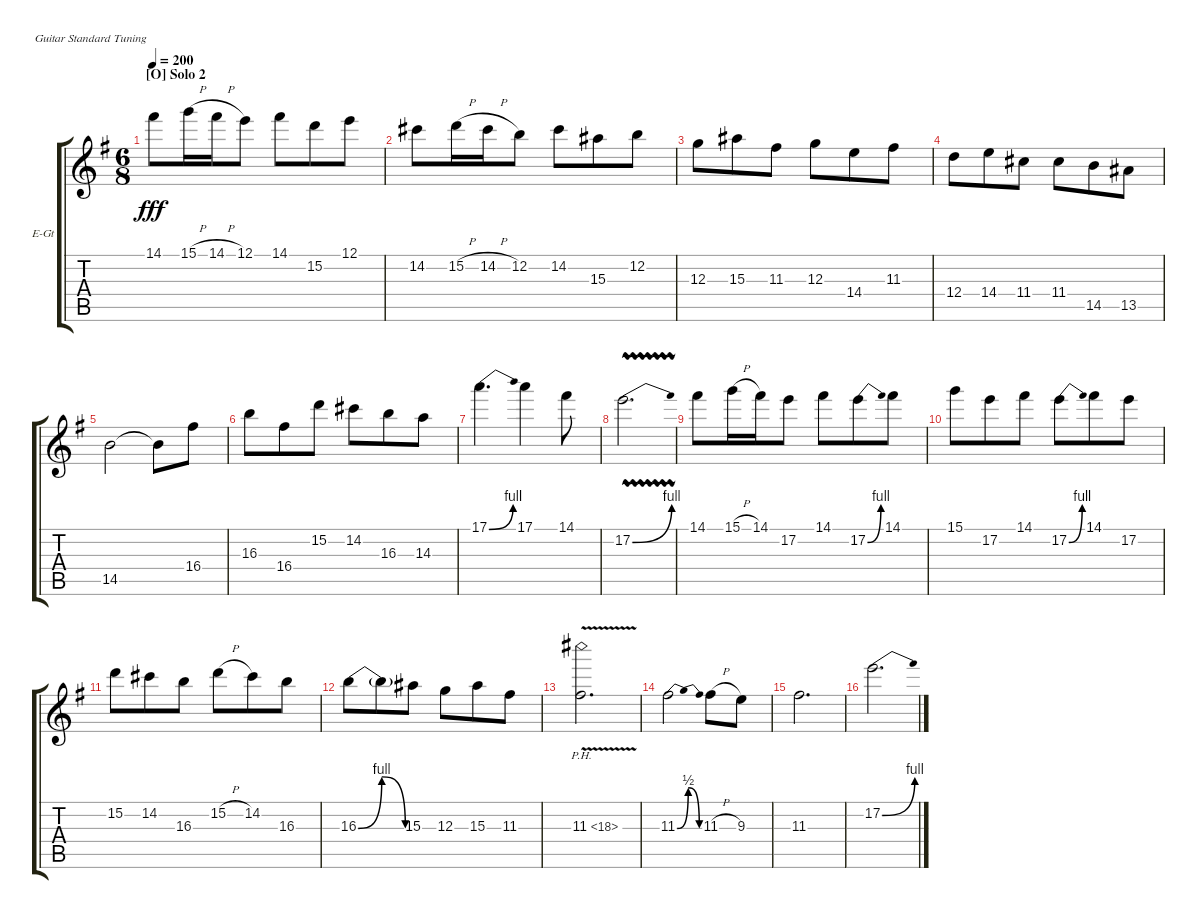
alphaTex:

\bracketExtendMode groupsimilarinstruments
\firstSystemTrackNameOrientation horizontal
\otherSystemsTrackNameOrientation horizontal
\track ("Electric Guitar 2" "E-Gt") {instrument distortionguitar}
\staff {score tabs}
\tuning (E4 B3 G3 D3 A2 E2)
\ts (6 8)
\section ("O" "Solo 2")
\tempo 200
\clef g2
\ks eminor
14.1.8{dy fff} 15.1{h}.16 14.1{h}.16 12.1.8 14.1.8 15.2.8 12.1.8 |
14.2.8 15.2{h}.16 14.2{h}.16 12.2.8 14.2.8 15.3.8 12.2.8 |
12.3.8 15.3.8 11.3.8 12.3.8 14.4.8 11.3.8 |
12.4.8 14.4.8 11.4.8 11.4.8 14.5.8 13.5.8 |
14.5.2 14.5{t}.8 16.4.8 |
16.3.8 16.4.8 15.2.8 14.2.8 16.3.8 14.3.8 |
17.1{be (bend 0 0 15 4)}.4{d} 17.1.4 14.1.8 |
17.2{be (bend 0 0 15 4) vw}.2{d} |
14.1.8 15.1{h}.16 14.1.16 17.2.8 14.1.8 17.2{be (bend 0 0 15 4)}.8 14.1.8 |
15.1.8 17.2.8 14.1.8 17.2{be (bend 0 0 15 4)}.8 14.1.8 17.2.8 |
15.2.8 14.2.8 16.3.8 15.2{h}.8 14.2.8 16.3.8 |
16.3{be (bendrelease 0 0 10.2 4 20.4 4 30 0)}.8 16.3{t}.8 15.3.8 12.3.8 15.3.8 11.3.8 |
11.3{ph 7 v}.2{d} |
11.3{be (bendrelease 0 0 16.2 2 54.6 2 59.4 0)}.2 11.3{h}.8 9.3.8 |
11.3.2{d} |
17.2{be (bend 0 0 15 4)}.2{d}
